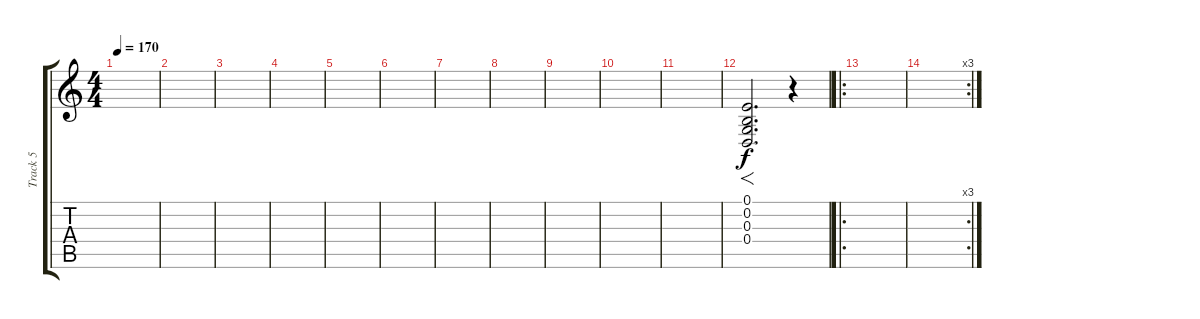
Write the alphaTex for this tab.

\track ("Track 5" "Track 5") {instrument seashore bank 255}
\staff {score tabs}
\tuning (E4 B3 G3 D3 A2 E2) {hide}
\ts (4 4)
\tempo 170
\clef g2
\ks c
|
|
|
|
|
|
|
|
|
|
|
(0.1 0.2 0.3 0.4).2{f d} r.4 |
\ro
|
\rc 3
